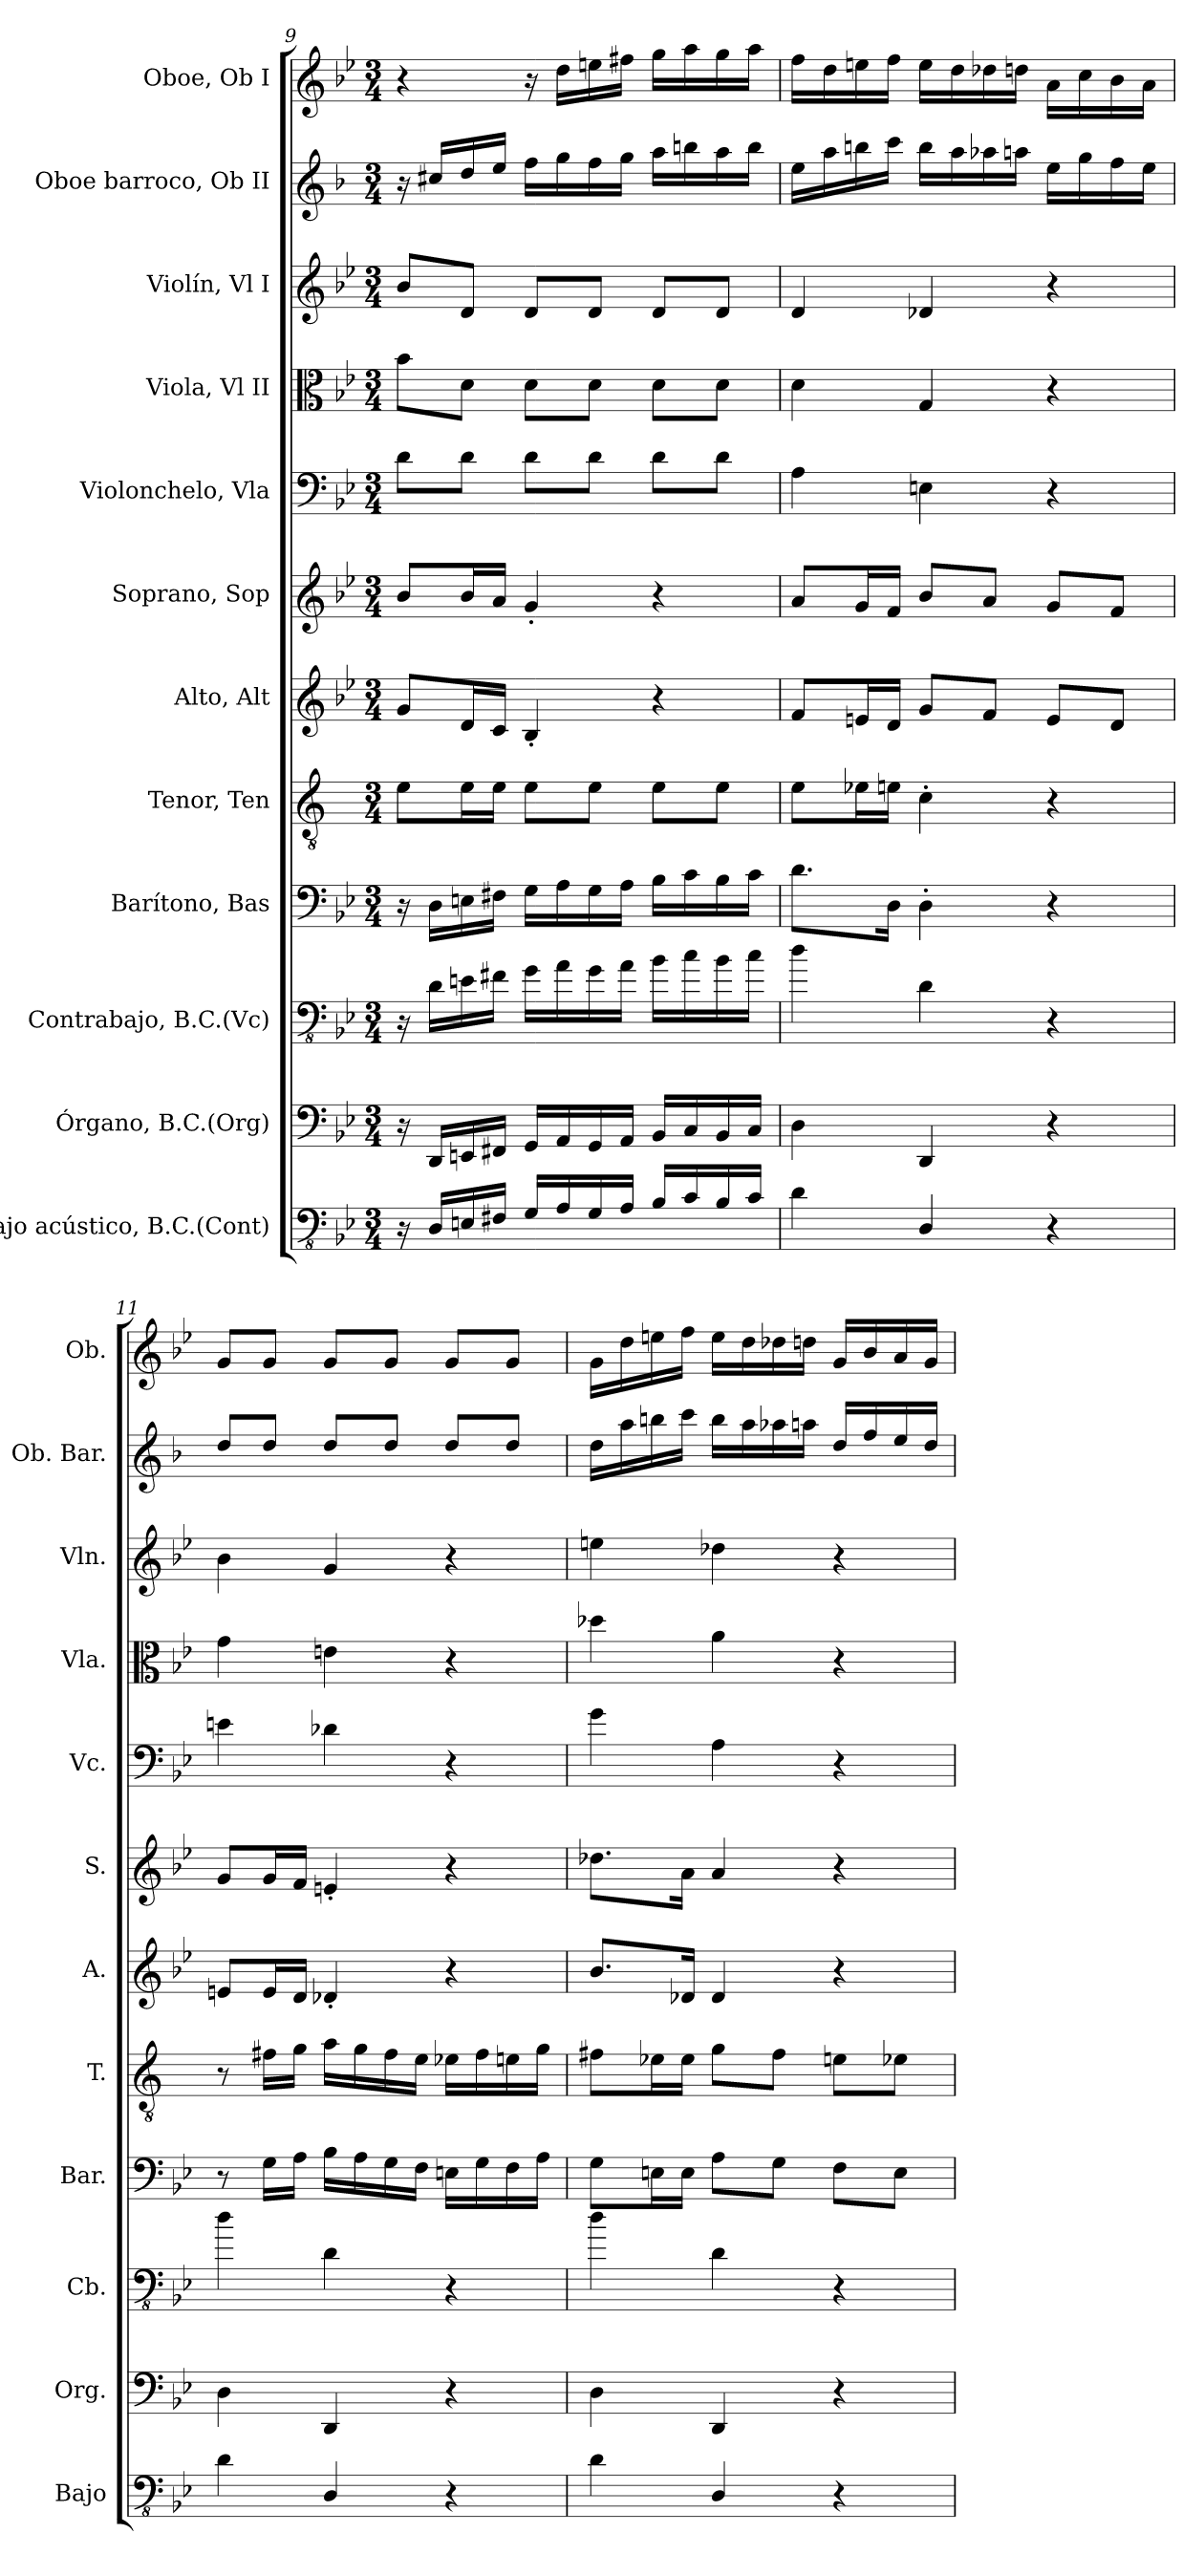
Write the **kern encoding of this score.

**kern	**kern	**kern	**kern	**kern	**kern	**kern	**kern	**kern	**kern	**kern	**kern
*part12	*part11	*part10	*part9	*part8	*part7	*part6	*part5	*part4	*part3	*part2	*part1
*staff12	*staff11	*staff10	*staff9	*staff8	*staff7	*staff6	*staff5	*staff4	*staff3	*staff2	*staff1
*I"Bajo acústico, B.C.(Cont)	*I"Órgano, B.C.(Org)	*I"Contrabajo, B.C.(Vc)	*I"Barítono, Bas	*I"Tenor, Ten	*I"Alto, Alt	*I"Soprano, Sop	*I"Violonchelo, Vla	*I"Viola, Vl II	*I"Violín, Vl I	*I"Oboe barroco, Ob II	*I"Oboe, Ob I
*I'Bajo	*I'Org.	*I'Cb.	*I'Bar.	*I'T.	*I'A.	*I'S.	*I'Vc.	*I'Vla.	*I'Vln.	*I'Ob. Bar.	*I'Ob.
*clefFv4	*clefF4	*clefFv4	*clefF4	*clefGv2	*clefG2	*clefG2	*clefF4	*clefC3	*clefG2	*clefG2	*clefG2
*ITrd7c12	*	*ITrd7c12	*	*ITrd1c2	*	*	*	*	*	*ITrd4c7	*
*k[b-e-]	*k[b-e-]	*k[b-e-]	*k[b-e-]	*k[b-e-]	*k[b-e-]	*k[b-e-]	*k[b-e-]	*k[b-e-]	*k[b-e-]	*k[b-e-]	*k[b-e-]
*M3/4	*M3/4	*M3/4	*M3/4	*M3/4	*M3/4	*M3/4	*M3/4	*M3/4	*M3/4	*M3/4	*M3/4
=9	=9	=9	=9	=9	=9	=9	=9	=9	=9	=9	=9
16r	16r	16r	16r	8d\L	8g/L	8b-/L	8d\L	8b-\L	8b-/L	16r	4r
16DDD/LL	16DD/LL	16DD\LL	16D\LL	.	.	.	.	.	.	16f#X/LL	.
16EEEn/	16EEn/	16EEn\	16En\	16d\L	16d/L	16b-/L	8d\J	8d\J	8d/J	16g/	.
16FFF#X/JJ	16FF#X/JJ	16FF#X\JJ	16F#X\JJ	16d\JJ	16c/JJ	16a/JJ	.	.	.	16a/JJ	.
16GGG/LL	16GG/LL	16GG\LL	16G\LL	8d\L	4B-'/	4g'/	8d\L	8d\L	8d/L	16b-\LL	16r
16AAA/	16AA/	16AA\	16A\	.	.	.	.	.	.	16cc\	16dd\LL
16GGG/	16GG/	16GG\	16G\	8d\J	.	.	8d\J	8d\J	8d/J	16b-\	16een\
16AAA/JJ	16AA/JJ	16AA\JJ	16A\JJ	.	.	.	.	.	.	16cc\JJ	16ff#X\JJ
16BBB-/LL	16BB-/LL	16BB-\LL	16B-\LL	8d\L	4r	4r	8d\L	8d\L	8d/L	16dd\LL	16gg\LL
16CC/	16C/	16C\	16c\	.	.	.	.	.	.	16een\	16aa\
16BBB-/	16BB-/	16BB-\	16B-\	8d\J	.	.	8d\J	8d\J	8d/J	16dd\	16gg\
16CC/JJ	16C/JJ	16C\JJ	16c\JJ	.	.	.	.	.	.	16ee\JJ	16aa\JJ
!!LO:PB:g=z
=10	=10	=10	=10	=10	=10	=10	=10	=10	=10	=10	=10
4DD\	4D\	4D\	8.d\L	8d\L	8f/L	8a/L	4A\	4d\	4d/	16a\LL	16ff\LL
.	.	.	.	.	.	.	.	.	.	16dd\	16dd\
.	.	.	.	16d-X\L	16en/L	16g/L	.	.	.	16een\	16een\
.	.	.	16D\Jk	16dn\JJ	16d/JJ	16f/JJ	.	.	.	16ff\JJ	16ff\JJ
4DDD/	4DD/	4DD\	4D'\	4B-'\	8g/L	8b-/L	4En\	4G/	4d-X/	16ee\LL	16ee\LL
.	.	.	.	.	.	.	.	.	.	16dd\	16dd\
.	.	.	.	.	8f/J	8a/J	.	.	.	16dd-X\	16dd-X\
.	.	.	.	.	.	.	.	.	.	16ddn\JJ	16ddn\JJ
4r	4r	4r	4r	4r	8e/L	8g/L	4r	4r	4r	16a\LL	16a\LL
.	.	.	.	.	.	.	.	.	.	16cc\	16cc\
.	.	.	.	.	8d/J	8f/J	.	.	.	16b-\	16b-\
.	.	.	.	.	.	.	.	.	.	16a\JJ	16a\JJ
=11	=11	=11	=11	=11	=11	=11	=11	=11	=11	=11	=11
4DD\	4D\	4D\	8r	8r	8en/L	8g/L	4en\	4g\	4b-\	8g/L	8g/L
.	.	.	16G\LL	16en\LL	16e/L	16g/L	.	.	.	8g/J	8g/J
.	.	.	16A\JJ	16f\JJ	16d/JJ	16f/JJ	.	.	.	.	.
4DDD/	4DD/	4DD\	16B-\LL	16g\LL	4d-X'/	4en'/	4d-X\	4en\	4g/	8g/L	8g/L
.	.	.	16A\	16f\	.	.	.	.	.	.	.
.	.	.	16G\	16e\	.	.	.	.	.	8g/J	8g/J
.	.	.	16F\JJ	16d\JJ	.	.	.	.	.	.	.
4r	4r	4r	16En\LL	16d-X\LL	4r	4r	4r	4r	4r	8g/L	8g/L
.	.	.	16G\	16e\	.	.	.	.	.	.	.
.	.	.	16F\	16dn\	.	.	.	.	.	8g/J	8g/J
.	.	.	16A\JJ	16f\JJ	.	.	.	.	.	.	.
!!LO:PB:g=z
=12	=12	=12	=12	=12	=12	=12	=12	=12	=12	=12	=12
4DD\	4D\	4D\	8G\L	8en\L	8.b-/L	8.dd-X\L	4g\	4dd-X\	4een\	16g\LL	16g\LL
.	.	.	.	.	.	.	.	.	.	16dd\	16dd\
.	.	.	16En\L	16d-X\L	.	.	.	.	.	16een\	16een\
.	.	.	16E\JJ	16d-\JJ	16d-X/Jk	16a\Jk	.	.	.	16ff\JJ	16ff\JJ
4DDD/	4DD/	4DD\	8A\L	8f\L	4d-/	4a/	4A\	4a\	4dd-X\	16ee\LL	16ee\LL
.	.	.	.	.	.	.	.	.	.	16dd\	16dd\
.	.	.	8G\J	8e\J	.	.	.	.	.	16dd-X\	16dd-X\
.	.	.	.	.	.	.	.	.	.	16ddn\JJ	16ddn\JJ
4r	4r	4r	8F\L	8dn\L	4r	4r	4r	4r	4r	16g/LL	16g/LL
.	.	.	.	.	.	.	.	.	.	16b-/	16b-/
.	.	.	8E\J	8d-X\J	.	.	.	.	.	16a/	16a/
.	.	.	.	.	.	.	.	.	.	16g/JJ	16g/JJ
=	=	=	=	=	=	=	=	=	=	=	=
*-	*-	*-	*-	*-	*-	*-	*-	*-	*-	*-	*-
